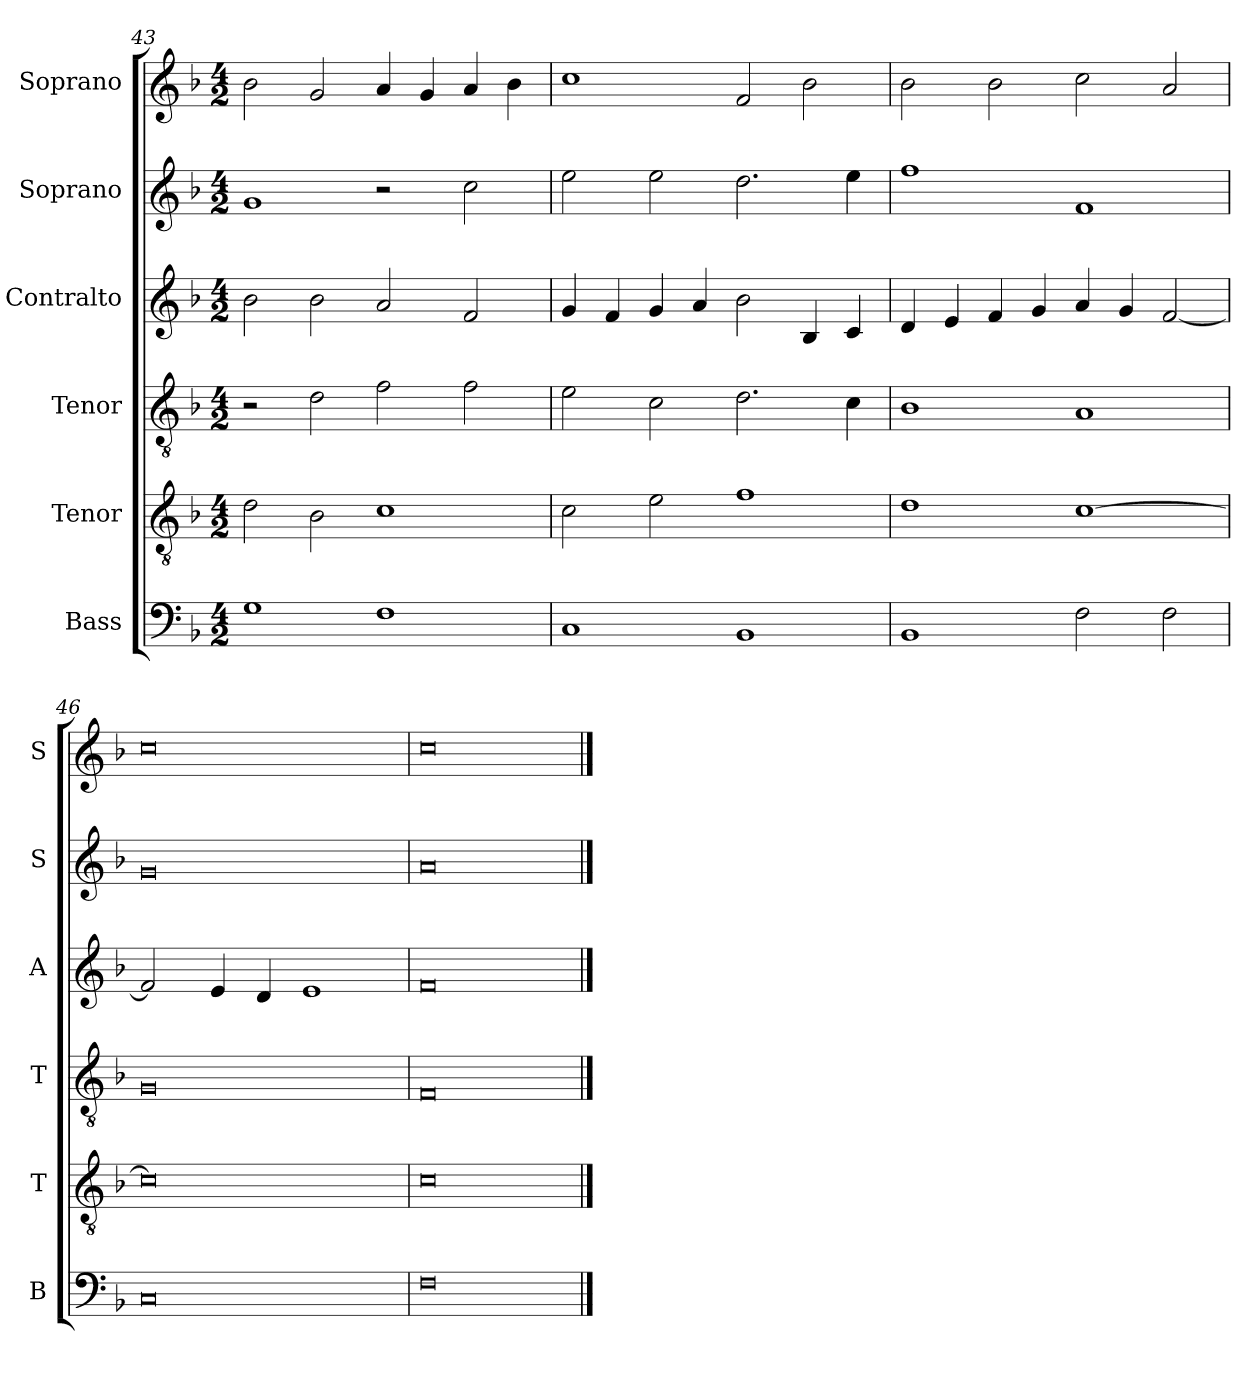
**kern	**kern	**kern	**kern	**kern	**kern
*part6	*part5	*part4	*part3	*part2	*part1
*staff6	*staff5	*staff4	*staff3	*staff2	*staff1
*I"Bass	*I"Tenor	*I"Tenor	*I"Contralto	*I"Soprano	*I"Soprano
*I'B	*I'T	*I'T	*I'A	*I'S	*I'S
*clefF4	*clefGv2	*clefGv2	*clefG2	*clefG2	*clefG2
*k[b-]	*k[b-]	*k[b-]	*k[b-]	*k[b-]	*k[b-]
*F:ion	*F:ion	*F:ion	*F:ion	*F:ion	*F:ion
*M4/2	*M4/2	*M4/2	*M4/2	*M4/2	*M4/2
=43	=43	=43	=43	=43	=43
1G	2d	2r	2b-	1g	2b-
.	2B-	2d	2b-	.	2g
1F	1c	2f	2a	2r	4a
.	.	.	.	.	4g
.	.	2f	2f	2cc	4a
.	.	.	.	.	4b-
=44	=44	=44	=44	=44	=44
1C	2c	2e	4g	2ee	1cc
.	.	.	4f	.	.
.	2e	2c	4g	2ee	.
.	.	.	4a	.	.
1BB-	1f	2.d	2b-	2.dd	2f
.	.	.	4B-	.	2b-
.	.	4c	4c	4ee	.
=45	=45	=45	=45	=45	=45
1BB-	1d	1B-	4d	1ff	2b-
.	.	.	4e	.	.
.	.	.	4f	.	2b-
.	.	.	4g	.	.
2F	[1c	1A	4a	1f	2cc
.	.	.	4g	.	.
2F	.	.	[2f	.	2a
=46	=46	=46	=46	=46	=46
0C	0c]	0G	2f]	0g	0cc
.	.	.	4e	.	.
.	.	.	4d	.	.
.	.	.	1e	.	.
=47	=47	=47	=47	=47	=47
0F	0c	0F	0f	0a	0cc
==	==	==	==	==	==
*-	*-	*-	*-	*-	*-
